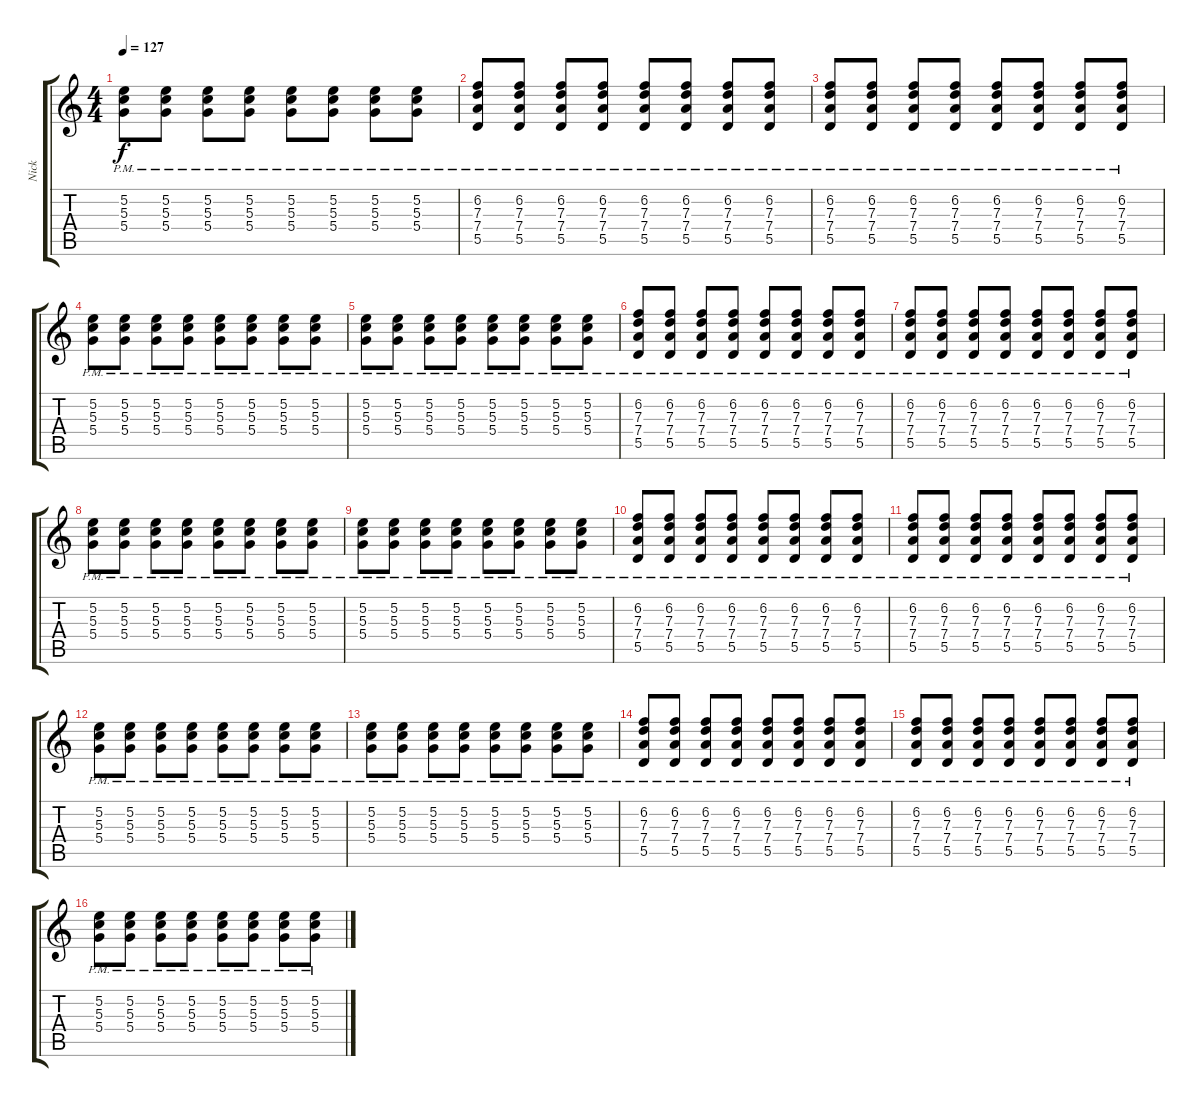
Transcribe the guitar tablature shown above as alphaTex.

\track ("Nick" "Nick") {instrument distortionguitar}
\staff {score tabs}
\tuning (E4 B3 G3 D3 A2 E2) {hide}
\ts (4 4)
\tempo 127
\clef g2
\ks c
(5.2{pm} 5.3{pm} 5.4{pm}).8{dy f} (5.2{pm} 5.3{pm} 5.4{pm}).8 (5.2{pm} 5.3{pm} 5.4{pm}).8 (5.2{pm} 5.3{pm} 5.4{pm}).8 (5.2{pm} 5.3{pm} 5.4{pm}).8 (5.2{pm} 5.3{pm} 5.4{pm}).8 (5.2{pm} 5.3{pm} 5.4{pm}).8 (5.2{pm} 5.3{pm} 5.4{pm}).8 |
(6.2{pm} 7.3{pm} 7.4{pm} 5.5{pm}).8{volume 6} (6.2{pm} 7.3{pm} 7.4{pm} 5.5{pm}).8 (6.2{pm} 7.3{pm} 7.4{pm} 5.5{pm}).8 (6.2{pm} 7.3{pm} 7.4{pm} 5.5{pm}).8 (6.2{pm} 7.3{pm} 7.4{pm} 5.5{pm}).8 (6.2{pm} 7.3{pm} 7.4{pm} 5.5{pm}).8 (6.2{pm} 7.3{pm} 7.4{pm} 5.5{pm}).8 (6.2{pm} 7.3{pm} 7.4{pm} 5.5{pm}).8 |
(6.2{pm} 7.3{pm} 7.4{pm} 5.5{pm}).8 (6.2{pm} 7.3{pm} 7.4{pm} 5.5{pm}).8 (6.2{pm} 7.3{pm} 7.4{pm} 5.5{pm}).8 (6.2{pm} 7.3{pm} 7.4{pm} 5.5{pm}).8 (6.2{pm} 7.3{pm} 7.4{pm} 5.5{pm}).8 (6.2{pm} 7.3{pm} 7.4{pm} 5.5{pm}).8 (6.2{pm} 7.3{pm} 7.4{pm} 5.5{pm}).8 (6.2{pm} 7.3{pm} 7.4{pm} 5.5{pm}).8 |
(5.2{pm} 5.3{pm} 5.4{pm}).8 (5.2{pm} 5.3{pm} 5.4{pm}).8 (5.2{pm} 5.3{pm} 5.4{pm}).8 (5.2{pm} 5.3{pm} 5.4{pm}).8 (5.2{pm} 5.3{pm} 5.4{pm}).8 (5.2{pm} 5.3{pm} 5.4{pm}).8 (5.2{pm} 5.3{pm} 5.4{pm}).8 (5.2{pm} 5.3{pm} 5.4{pm}).8 |
(5.2{pm} 5.3{pm} 5.4{pm}).8 (5.2{pm} 5.3{pm} 5.4{pm}).8 (5.2{pm} 5.3{pm} 5.4{pm}).8 (5.2{pm} 5.3{pm} 5.4{pm}).8 (5.2{pm} 5.3{pm} 5.4{pm}).8 (5.2{pm} 5.3{pm} 5.4{pm}).8 (5.2{pm} 5.3{pm} 5.4{pm}).8 (5.2{pm} 5.3{pm} 5.4{pm}).8 |
(6.2{pm} 7.3{pm} 7.4{pm} 5.5{pm}).8{volume 6} (6.2{pm} 7.3{pm} 7.4{pm} 5.5{pm}).8 (6.2{pm} 7.3{pm} 7.4{pm} 5.5{pm}).8 (6.2{pm} 7.3{pm} 7.4{pm} 5.5{pm}).8 (6.2{pm} 7.3{pm} 7.4{pm} 5.5{pm}).8 (6.2{pm} 7.3{pm} 7.4{pm} 5.5{pm}).8 (6.2{pm} 7.3{pm} 7.4{pm} 5.5{pm}).8 (6.2{pm} 7.3{pm} 7.4{pm} 5.5{pm}).8 |
(6.2{pm} 7.3{pm} 7.4{pm} 5.5{pm}).8 (6.2{pm} 7.3{pm} 7.4{pm} 5.5{pm}).8 (6.2{pm} 7.3{pm} 7.4{pm} 5.5{pm}).8 (6.2{pm} 7.3{pm} 7.4{pm} 5.5{pm}).8 (6.2{pm} 7.3{pm} 7.4{pm} 5.5{pm}).8 (6.2{pm} 7.3{pm} 7.4{pm} 5.5{pm}).8 (6.2{pm} 7.3{pm} 7.4{pm} 5.5{pm}).8 (6.2{pm} 7.3{pm} 7.4{pm} 5.5{pm}).8 |
(5.2{pm} 5.3{pm} 5.4{pm}).8 (5.2{pm} 5.3{pm} 5.4{pm}).8 (5.2{pm} 5.3{pm} 5.4{pm}).8 (5.2{pm} 5.3{pm} 5.4{pm}).8 (5.2{pm} 5.3{pm} 5.4{pm}).8 (5.2{pm} 5.3{pm} 5.4{pm}).8 (5.2{pm} 5.3{pm} 5.4{pm}).8 (5.2{pm} 5.3{pm} 5.4{pm}).8 |
(5.2{pm} 5.3{pm} 5.4{pm}).8 (5.2{pm} 5.3{pm} 5.4{pm}).8 (5.2{pm} 5.3{pm} 5.4{pm}).8 (5.2{pm} 5.3{pm} 5.4{pm}).8 (5.2{pm} 5.3{pm} 5.4{pm}).8 (5.2{pm} 5.3{pm} 5.4{pm}).8 (5.2{pm} 5.3{pm} 5.4{pm}).8 (5.2{pm} 5.3{pm} 5.4{pm}).8 |
(6.2{pm} 7.3{pm} 7.4{pm} 5.5{pm}).8{volume 6} (6.2{pm} 7.3{pm} 7.4{pm} 5.5{pm}).8 (6.2{pm} 7.3{pm} 7.4{pm} 5.5{pm}).8 (6.2{pm} 7.3{pm} 7.4{pm} 5.5{pm}).8 (6.2{pm} 7.3{pm} 7.4{pm} 5.5{pm}).8 (6.2{pm} 7.3{pm} 7.4{pm} 5.5{pm}).8 (6.2{pm} 7.3{pm} 7.4{pm} 5.5{pm}).8 (6.2{pm} 7.3{pm} 7.4{pm} 5.5{pm}).8 |
(6.2{pm} 7.3{pm} 7.4{pm} 5.5{pm}).8 (6.2{pm} 7.3{pm} 7.4{pm} 5.5{pm}).8 (6.2{pm} 7.3{pm} 7.4{pm} 5.5{pm}).8 (6.2{pm} 7.3{pm} 7.4{pm} 5.5{pm}).8 (6.2{pm} 7.3{pm} 7.4{pm} 5.5{pm}).8 (6.2{pm} 7.3{pm} 7.4{pm} 5.5{pm}).8 (6.2{pm} 7.3{pm} 7.4{pm} 5.5{pm}).8 (6.2{pm} 7.3{pm} 7.4{pm} 5.5{pm}).8 |
(5.2{pm} 5.3{pm} 5.4{pm}).8 (5.2{pm} 5.3{pm} 5.4{pm}).8 (5.2{pm} 5.3{pm} 5.4{pm}).8 (5.2{pm} 5.3{pm} 5.4{pm}).8 (5.2{pm} 5.3{pm} 5.4{pm}).8 (5.2{pm} 5.3{pm} 5.4{pm}).8 (5.2{pm} 5.3{pm} 5.4{pm}).8 (5.2{pm} 5.3{pm} 5.4{pm}).8 |
(5.2{pm} 5.3{pm} 5.4{pm}).8 (5.2{pm} 5.3{pm} 5.4{pm}).8 (5.2{pm} 5.3{pm} 5.4{pm}).8 (5.2{pm} 5.3{pm} 5.4{pm}).8 (5.2{pm} 5.3{pm} 5.4{pm}).8 (5.2{pm} 5.3{pm} 5.4{pm}).8 (5.2{pm} 5.3{pm} 5.4{pm}).8 (5.2{pm} 5.3{pm} 5.4{pm}).8 |
(6.2{pm} 7.3{pm} 7.4{pm} 5.5{pm}).8{volume 6} (6.2{pm} 7.3{pm} 7.4{pm} 5.5{pm}).8 (6.2{pm} 7.3{pm} 7.4{pm} 5.5{pm}).8 (6.2{pm} 7.3{pm} 7.4{pm} 5.5{pm}).8 (6.2{pm} 7.3{pm} 7.4{pm} 5.5{pm}).8 (6.2{pm} 7.3{pm} 7.4{pm} 5.5{pm}).8 (6.2{pm} 7.3{pm} 7.4{pm} 5.5{pm}).8 (6.2{pm} 7.3{pm} 7.4{pm} 5.5{pm}).8 |
(6.2{pm} 7.3{pm} 7.4{pm} 5.5{pm}).8 (6.2{pm} 7.3{pm} 7.4{pm} 5.5{pm}).8 (6.2{pm} 7.3{pm} 7.4{pm} 5.5{pm}).8 (6.2{pm} 7.3{pm} 7.4{pm} 5.5{pm}).8 (6.2{pm} 7.3{pm} 7.4{pm} 5.5{pm}).8 (6.2{pm} 7.3{pm} 7.4{pm} 5.5{pm}).8 (6.2{pm} 7.3{pm} 7.4{pm} 5.5{pm}).8 (6.2{pm} 7.3{pm} 7.4{pm} 5.5{pm}).8 |
(5.2{pm} 5.3{pm} 5.4{pm}).8 (5.2{pm} 5.3{pm} 5.4{pm}).8 (5.2{pm} 5.3{pm} 5.4{pm}).8 (5.2{pm} 5.3{pm} 5.4{pm}).8 (5.2{pm} 5.3{pm} 5.4{pm}).8 (5.2{pm} 5.3{pm} 5.4{pm}).8 (5.2{pm} 5.3{pm} 5.4{pm}).8 (5.2{pm} 5.3{pm} 5.4{pm}).8
